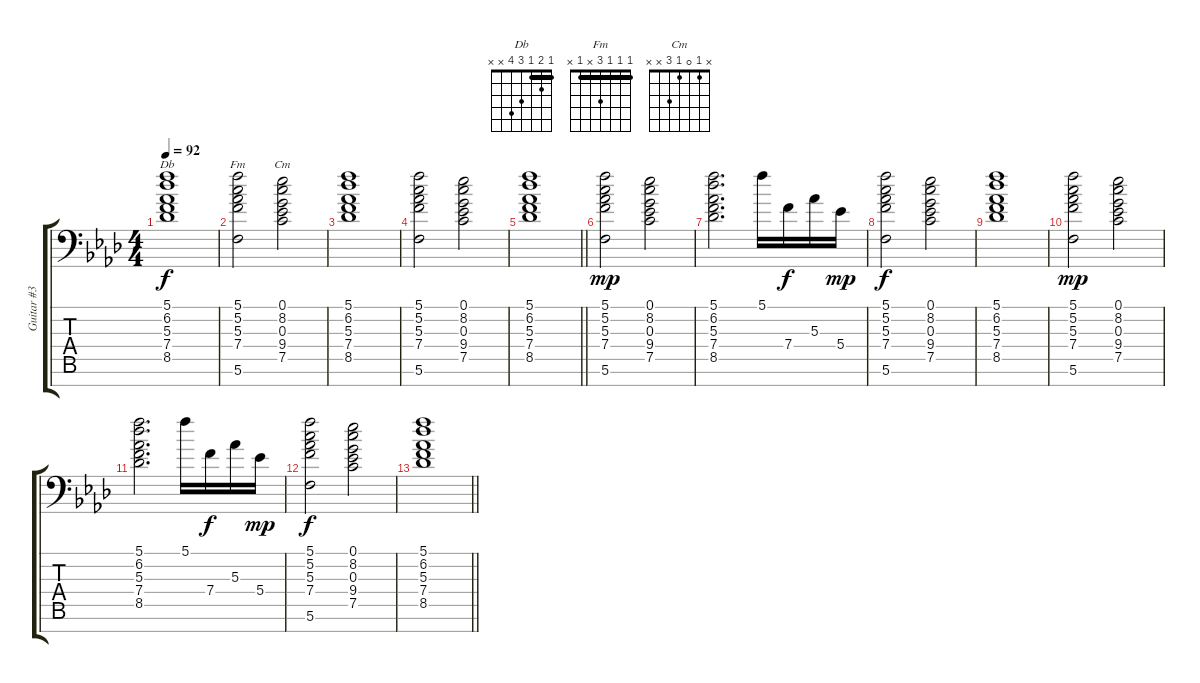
\track ("Guitar #3" "Guitar #3") {instrument distortionguitar}
\staff {score tabs}
\tuning (C4 G3 Eb3 Bb2 F2 C2 G1) {hide}
\chord ("Db" 1 2 1 3 4 x x) {barre 1}
\chord ("Fm" 1 1 1 3 x 1 x) {barre 1}
\chord ("Cm" x 1 0 1 3 x x)
\ts (4 4)
\tempo 92
\clef f4
\ks fminor
(5.1 6.2 5.3 7.4 8.5).1{ch "Db" dy f balance 8} |
(5.1 5.2 5.3 7.4 5.6).2{ch "Fm" balance 0} (0.1 8.2 0.3 9.4 7.5).2{ch "Cm" balance 16} |
(5.1 6.2 5.3 7.4 8.5).1{balance 8} |
(5.1 5.2 5.3 7.4 5.6).2{balance 0} (0.1 8.2 0.3 9.4 7.5).2{balance 16} |
\barLineRight lightlight
(5.1 6.2 5.3 7.4 8.5).1{balance 8} |
(5.1 5.2 5.3 7.4 5.6).2{dy mp balance 1} (0.1 8.2 0.3 9.4 7.5).2{balance 15} |
(5.1 6.2 5.3 7.4 8.5).2{d balance 8} 5.1.16{balance 4} 7.4.16{dy f balance 12} 5.3.16{balance 4} 5.4.16{dy mp balance 8} |
(5.1 5.2 5.3 7.4 5.6).2{dy f balance 1} (0.1 8.2 0.3 9.4 7.5).2{balance 15} |
(5.1 6.2 5.3 7.4 8.5).1{balance 8} |
(5.1 5.2 5.3 7.4 5.6).2{dy mp balance 1} (0.1 8.2 0.3 9.4 7.5).2{balance 15} |
(5.1 6.2 5.3 7.4 8.5).2{d balance 8} 5.1.16{balance 4} 7.4.16{dy f balance 12} 5.3.16{balance 4} 5.4.16{dy mp balance 8} |
(5.1 5.2 5.3 7.4 5.6).2{dy f balance 1} (0.1 8.2 0.3 9.4 7.5).2{balance 15} |
\barLineRight lightlight
(5.1 6.2 5.3 7.4 8.5).1{balance 8}
